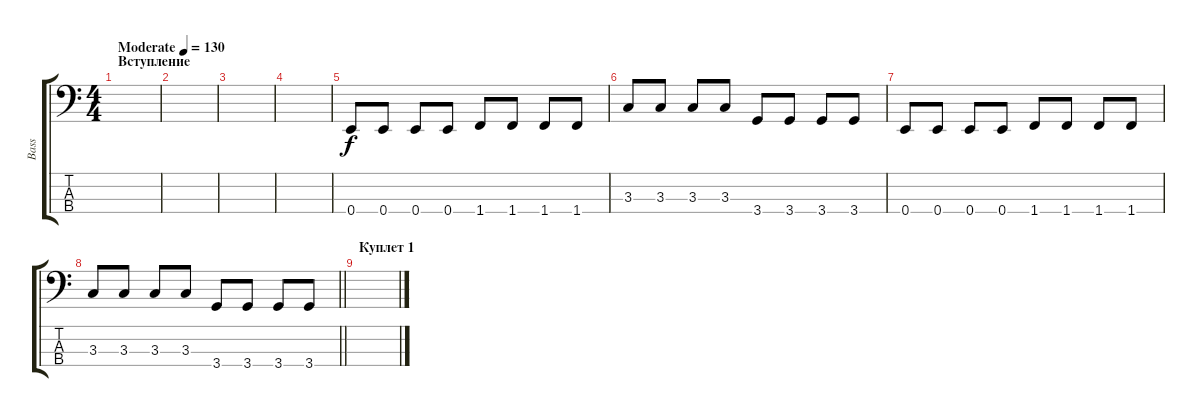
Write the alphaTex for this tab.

\track ("Bass" "Bass") {instrument electricbassfinger}
\staff {score tabs}
\tuning (G2 D2 A1 E1) {hide}
\ts (4 4)
\section ("" "Вступление")
\tempo (130 "Moderate")
\clef f4
\ks c
|
|
|
|
0.4.8 0.4.8 0.4.8 0.4.8 1.4.8 1.4.8 1.4.8 1.4.8 |
3.3.8 3.3.8 3.3.8 3.3.8 3.4.8 3.4.8 3.4.8 3.4.8 |
0.4.8 0.4.8 0.4.8 0.4.8 1.4.8 1.4.8 1.4.8 1.4.8 |
\barLineRight lightlight
3.3.8 3.3.8 3.3.8 3.3.8 3.4.8 3.4.8 3.4.8 3.4.8 |
\section ("" "Куплет 1")
